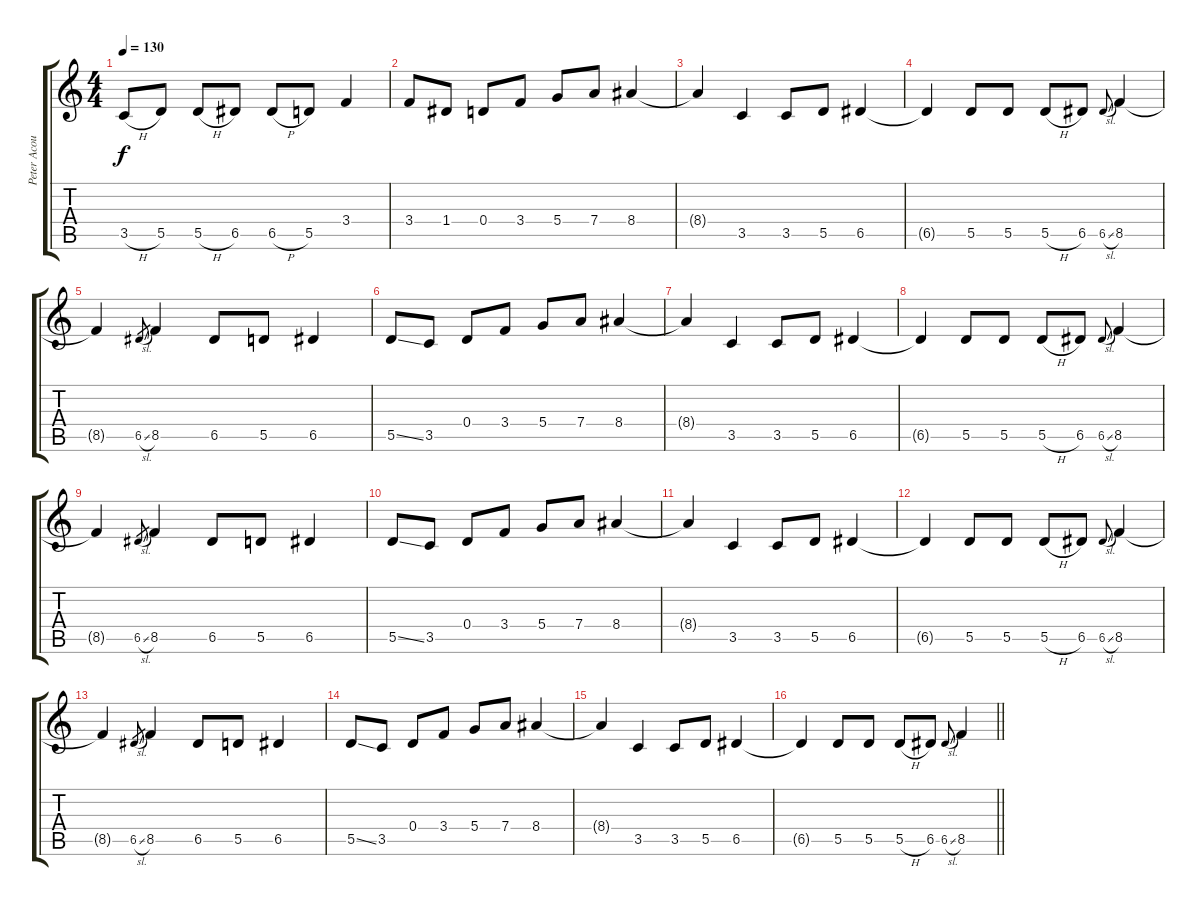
\track ("Peter Acoustic" "Peter Acou") {instrument acousticguitarnylon}
\staff {score tabs}
\tuning (E4 B3 G3 D3 A2 E2) {hide}
\ts (4 4)
\tempo 130
\clef g2
\ks c
3.5{h}.8{dy f} 5.5.8 5.5{h}.8 6.5.8 6.5{h}.8 5.5.8 3.4.4 |
3.4.8 1.4.8 0.4.8 3.4.8 5.4.8 7.4.8 8.4.4 |
8.4{t}.4 3.5.4 3.5.8 5.5.8 6.5.4 |
6.5{t}.4 5.5.8 5.5.8 5.5{h}.8 6.5.8 6.5{sl}.8{gr onbeat} 8.5.4 |
8.5{t}.4 6.5{sl}.8{gr} 8.5.4 6.5.8 5.5.8 6.5.4 |
5.5{ss}.8 3.5.8 0.4.8 3.4.8 5.4.8 7.4.8 8.4.4 |
8.4{t}.4 3.5.4 3.5.8 5.5.8 6.5.4 |
6.5{t}.4 5.5.8 5.5.8 5.5{h}.8 6.5.8 6.5{sl}.8{gr onbeat} 8.5.4 |
8.5{t}.4 6.5{sl}.8{gr} 8.5.4 6.5.8 5.5.8 6.5.4 |
5.5{ss}.8 3.5.8 0.4.8 3.4.8 5.4.8 7.4.8 8.4.4 |
8.4{t}.4 3.5.4 3.5.8 5.5.8 6.5.4 |
6.5{t}.4 5.5.8 5.5.8 5.5{h}.8 6.5.8 6.5{sl}.8{gr onbeat} 8.5.4 |
8.5{t}.4 6.5{sl}.8{gr} 8.5.4 6.5.8 5.5.8 6.5.4 |
5.5{ss}.8 3.5.8 0.4.8 3.4.8 5.4.8 7.4.8 8.4.4 |
8.4{t}.4 3.5.4 3.5.8 5.5.8 6.5.4 |
\barLineRight lightlight
6.5{t}.4 5.5.8 5.5.8 5.5{h}.8 6.5.8 6.5{sl}.8{gr onbeat} 8.5.4
